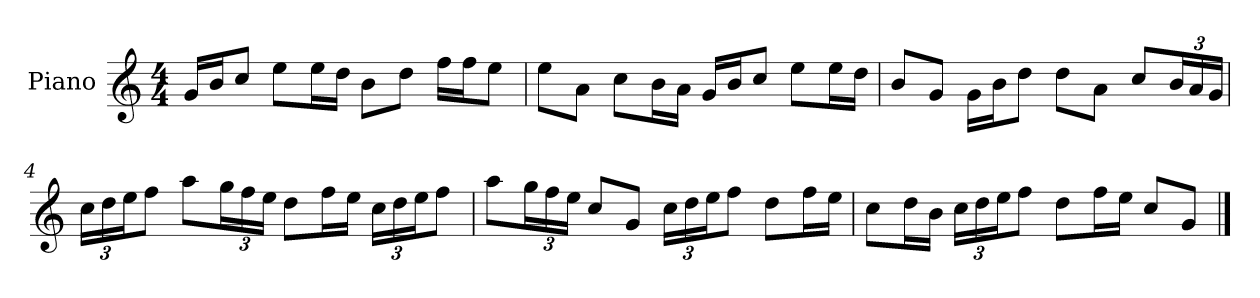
**kern
*part1
*staff1
*I"Piano
*I'P-no
*clefG2
*k[]
*M4/4
*MM90
=1
16g/LL
16b/J
8cc/J
8ee\L
16ee\L
16dd\JJ
8b\L
8dd\J
16ff\LL
16ff\J
8ee\J
=2
8ee\L
8a\J
8cc\L
16b\L
16a\JJ
16g/LL
16b/J
8cc/J
8ee\L
16ee\L
16dd\JJ
=3
8b/L
8g/J
16g\LL
16b\J
8dd\J
8dd\L
8a\J
8cc/L
*Xbrackettup
24b/L
24a/
24g/JJ
!!LO:LB:g=z
=4
24cc\LL
24dd\
24ee\J
8ff\J
8aa\L
24gg\L
24ff\
24ee\JJ
8dd\L
16ff\L
16ee\JJ
24cc\LL
24dd\
24ee\J
8ff\J
=5
8aa\L
24gg\L
24ff\
24ee\JJ
8cc/L
8g/J
24cc\LL
24dd\
24ee\J
8ff\J
8dd\L
16ff\L
16ee\JJ
=6
8cc\L
16dd\L
16b\JJ
24cc\LL
24dd\
24ee\J
8ff\J
8dd\L
16ff\L
16ee\JJ
8cc/L
8g/J
==
*-
